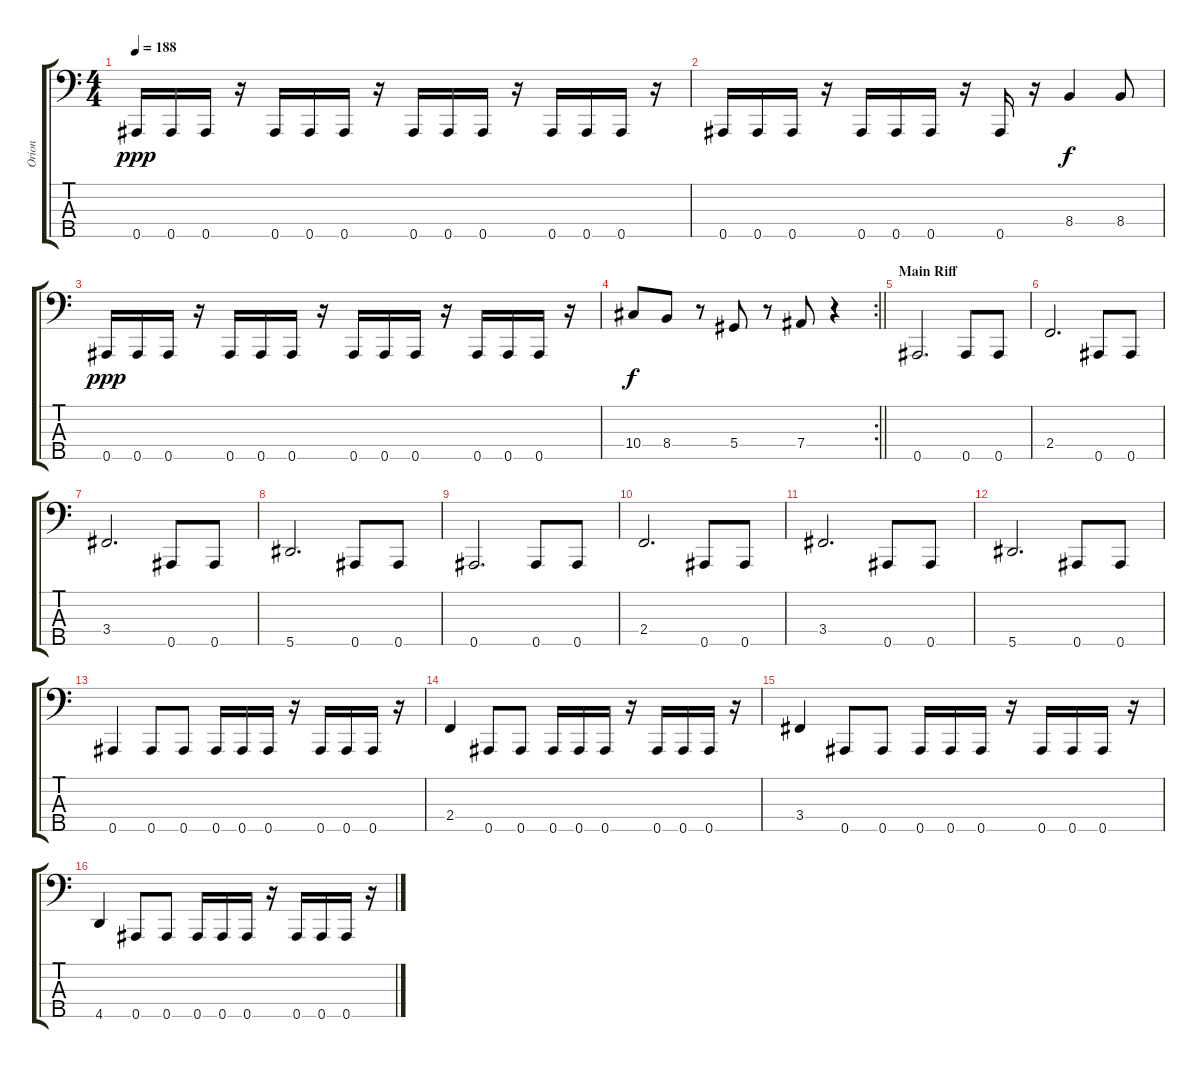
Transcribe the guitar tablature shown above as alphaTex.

\track ("Orion" "Orion") {instrument electricbassfinger}
\staff {score tabs}
\tuning (Gb2 Db2 Ab1 Eb1 Bb0) {hide}
\ts (4 4)
\tempo 188
\clef f4
\ks c
0.5.16{dy ppp} 0.5.16 0.5.16 r.16 0.5.16 0.5.16 0.5.16 r.16 0.5.16 0.5.16 0.5.16 r.16 0.5.16 0.5.16 0.5.16 r.16 |
0.5.16 0.5.16 0.5.16 r.16 0.5.16 0.5.16 0.5.16 r.16 0.5.16 r.16 8.4.4{dy f} 8.4.8 |
0.5.16{dy ppp} 0.5.16 0.5.16 r.16 0.5.16 0.5.16 0.5.16 r.16 0.5.16 0.5.16 0.5.16 r.16 0.5.16 0.5.16 0.5.16 r.16 |
\rc 2
\barLineRight lightlight
10.4.8{dy f} 8.4.8 r.8 5.4.8 r.8 7.4.8 r.4 |
\section ("" "Main Riff")
0.5.2{d} 0.5.8 0.5.8 |
2.4.2{d} 0.5.8 0.5.8 |
3.4.2{d} 0.5.8 0.5.8 |
5.5.2{d} 0.5.8 0.5.8 |
0.5.2{d} 0.5.8 0.5.8 |
2.4.2{d} 0.5.8 0.5.8 |
3.4.2{d} 0.5.8 0.5.8 |
5.5.2{d} 0.5.8 0.5.8 |
0.5.4 0.5.8 0.5.8 0.5.16 0.5.16 0.5.16 r.16 0.5.16 0.5.16 0.5.16 r.16 |
2.4.4 0.5.8 0.5.8 0.5.16 0.5.16 0.5.16 r.16 0.5.16 0.5.16 0.5.16 r.16 |
3.4.4 0.5.8 0.5.8 0.5.16 0.5.16 0.5.16 r.16 0.5.16 0.5.16 0.5.16 r.16 |
4.5.4 0.5.8 0.5.8 0.5.16 0.5.16 0.5.16 r.16 0.5.16 0.5.16 0.5.16 r.16
